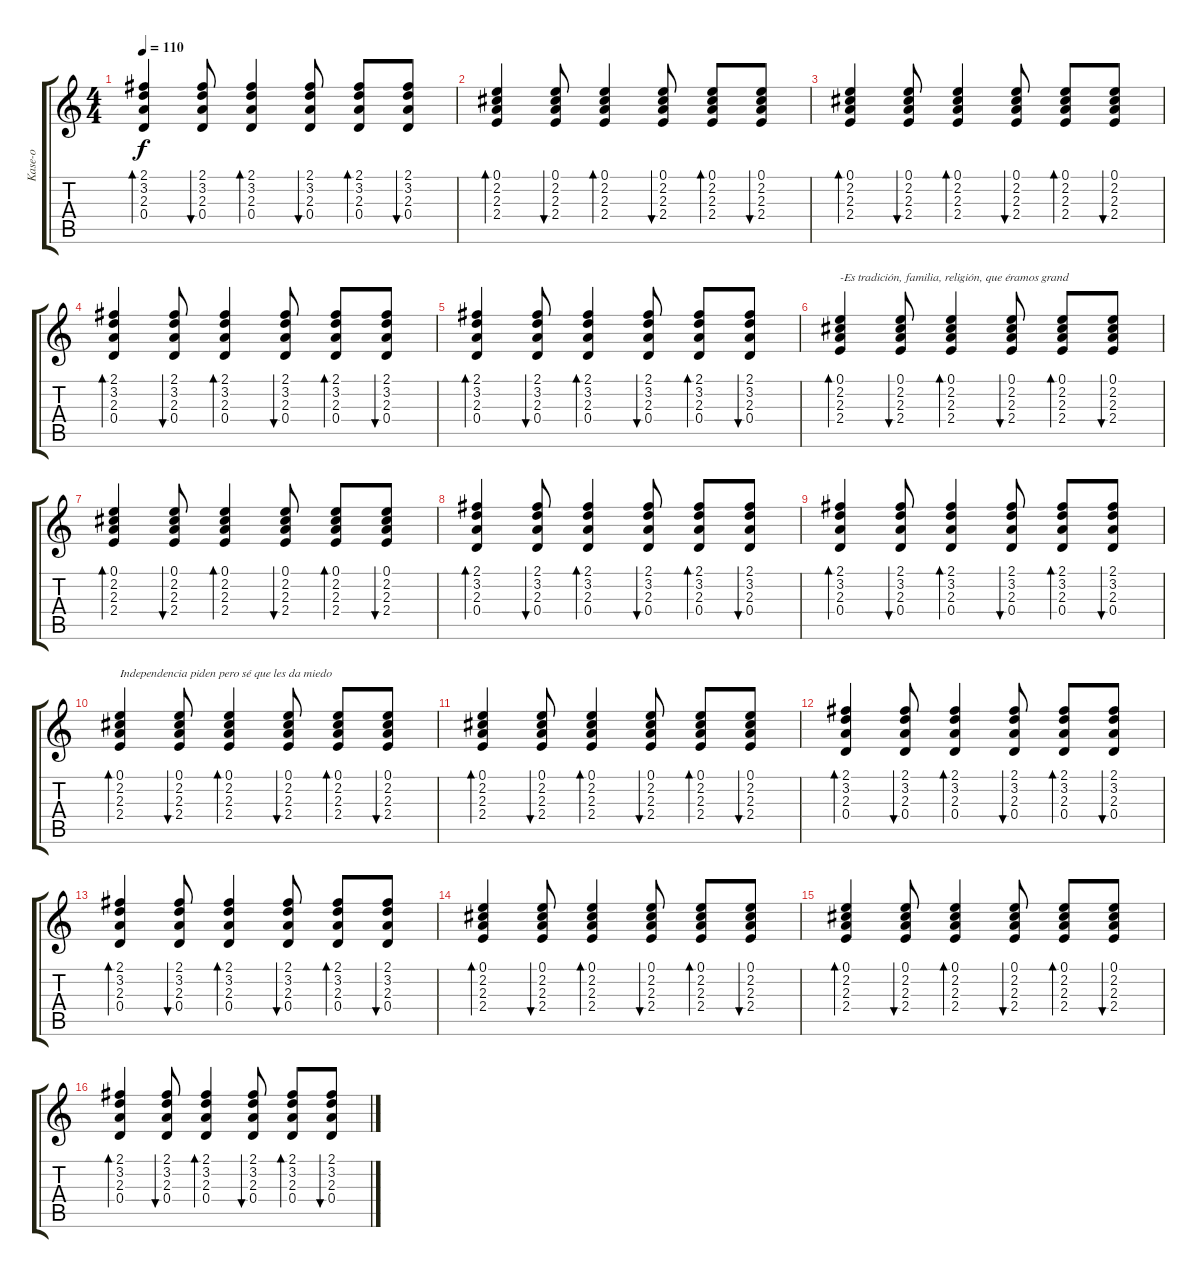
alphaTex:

\track ("Kase-o" "Kase-o") {instrument acousticguitarnylon}
\staff {score tabs}
\tuning (E4 B3 G3 D3 A2 E2) {hide}
\ts (4 4)
\tempo 110
\clef g2
\ks c
(2.1 3.2 2.3 0.4).4{bd 60 dy f} (2.1 3.2 2.3 0.4).8{bu 60} (2.1 3.2 2.3 0.4).4{bd 60} (2.1 3.2 2.3 0.4).8{bu 60} (2.1 3.2 2.3 0.4).8{bd 60} (2.1 3.2 2.3 0.4).8{bu 60} |
(0.1 2.2 2.3 2.4).4{bd 60} (0.1 2.2 2.3 2.4).8{bu 60} (0.1 2.2 2.3 2.4).4{bd 60} (0.1 2.2 2.3 2.4).8{bu 60} (0.1 2.2 2.3 2.4).8{bd 60} (0.1 2.2 2.3 2.4).8{bu 60} |
(0.1 2.2 2.3 2.4).4{bd 60} (0.1 2.2 2.3 2.4).8{bu 60} (0.1 2.2 2.3 2.4).4{bd 60} (0.1 2.2 2.3 2.4).8{bu 60} (0.1 2.2 2.3 2.4).8{bd 60} (0.1 2.2 2.3 2.4).8{bu 60} |
(2.1 3.2 2.3 0.4).4{bd 60} (2.1 3.2 2.3 0.4).8{bu 60} (2.1 3.2 2.3 0.4).4{bd 60} (2.1 3.2 2.3 0.4).8{bu 60} (2.1 3.2 2.3 0.4).8{bd 60} (2.1 3.2 2.3 0.4).8{bu 60} |
(2.1 3.2 2.3 0.4).4{bd 60} (2.1 3.2 2.3 0.4).8{bu 60} (2.1 3.2 2.3 0.4).4{bd 60} (2.1 3.2 2.3 0.4).8{bu 60} (2.1 3.2 2.3 0.4).8{bd 60} (2.1 3.2 2.3 0.4).8{bu 60} |
(0.1 2.2 2.3 2.4).4{bd 60 txt "-Es tradición, familia, religión, que éramos grand"} (0.1 2.2 2.3 2.4).8{bu 60} (0.1 2.2 2.3 2.4).4{bd 60} (0.1 2.2 2.3 2.4).8{bu 60} (0.1 2.2 2.3 2.4).8{bd 60} (0.1 2.2 2.3 2.4).8{bu 60} |
(0.1 2.2 2.3 2.4).4{bd 60} (0.1 2.2 2.3 2.4).8{bu 60} (0.1 2.2 2.3 2.4).4{bd 60} (0.1 2.2 2.3 2.4).8{bu 60} (0.1 2.2 2.3 2.4).8{bd 60} (0.1 2.2 2.3 2.4).8{bu 60} |
(2.1 3.2 2.3 0.4).4{bd 60} (2.1 3.2 2.3 0.4).8{bu 60} (2.1 3.2 2.3 0.4).4{bd 60} (2.1 3.2 2.3 0.4).8{bu 60} (2.1 3.2 2.3 0.4).8{bd 60} (2.1 3.2 2.3 0.4).8{bu 60} |
(2.1 3.2 2.3 0.4).4{bd 60} (2.1 3.2 2.3 0.4).8{bu 60} (2.1 3.2 2.3 0.4).4{bd 60} (2.1 3.2 2.3 0.4).8{bu 60} (2.1 3.2 2.3 0.4).8{bd 60} (2.1 3.2 2.3 0.4).8{bu 60} |
(0.1 2.2 2.3 2.4).4{bd 60 txt "Independencia piden pero sé que les da miedo "} (0.1 2.2 2.3 2.4).8{bu 60} (0.1 2.2 2.3 2.4).4{bd 60} (0.1 2.2 2.3 2.4).8{bu 60} (0.1 2.2 2.3 2.4).8{bd 60} (0.1 2.2 2.3 2.4).8{bu 60} |
(0.1 2.2 2.3 2.4).4{bd 60} (0.1 2.2 2.3 2.4).8{bu 60} (0.1 2.2 2.3 2.4).4{bd 60} (0.1 2.2 2.3 2.4).8{bu 60} (0.1 2.2 2.3 2.4).8{bd 60} (0.1 2.2 2.3 2.4).8{bu 60} |
(2.1 3.2 2.3 0.4).4{bd 60} (2.1 3.2 2.3 0.4).8{bu 60} (2.1 3.2 2.3 0.4).4{bd 60} (2.1 3.2 2.3 0.4).8{bu 60} (2.1 3.2 2.3 0.4).8{bd 60} (2.1 3.2 2.3 0.4).8{bu 60} |
(2.1 3.2 2.3 0.4).4{bd 60} (2.1 3.2 2.3 0.4).8{bu 60} (2.1 3.2 2.3 0.4).4{bd 60} (2.1 3.2 2.3 0.4).8{bu 60} (2.1 3.2 2.3 0.4).8{bd 60} (2.1 3.2 2.3 0.4).8{bu 60} |
(0.1 2.2 2.3 2.4).4{bd 60} (0.1 2.2 2.3 2.4).8{bu 60} (0.1 2.2 2.3 2.4).4{bd 60} (0.1 2.2 2.3 2.4).8{bu 60} (0.1 2.2 2.3 2.4).8{bd 60} (0.1 2.2 2.3 2.4).8{bu 60} |
(0.1 2.2 2.3 2.4).4{bd 60} (0.1 2.2 2.3 2.4).8{bu 60} (0.1 2.2 2.3 2.4).4{bd 60} (0.1 2.2 2.3 2.4).8{bu 60} (0.1 2.2 2.3 2.4).8{bd 60} (0.1 2.2 2.3 2.4).8{bu 60} |
(2.1 3.2 2.3 0.4).4{bd 60} (2.1 3.2 2.3 0.4).8{bu 60} (2.1 3.2 2.3 0.4).4{bd 60} (2.1 3.2 2.3 0.4).8{bu 60} (2.1 3.2 2.3 0.4).8{bd 60} (2.1 3.2 2.3 0.4).8{bu 60}
